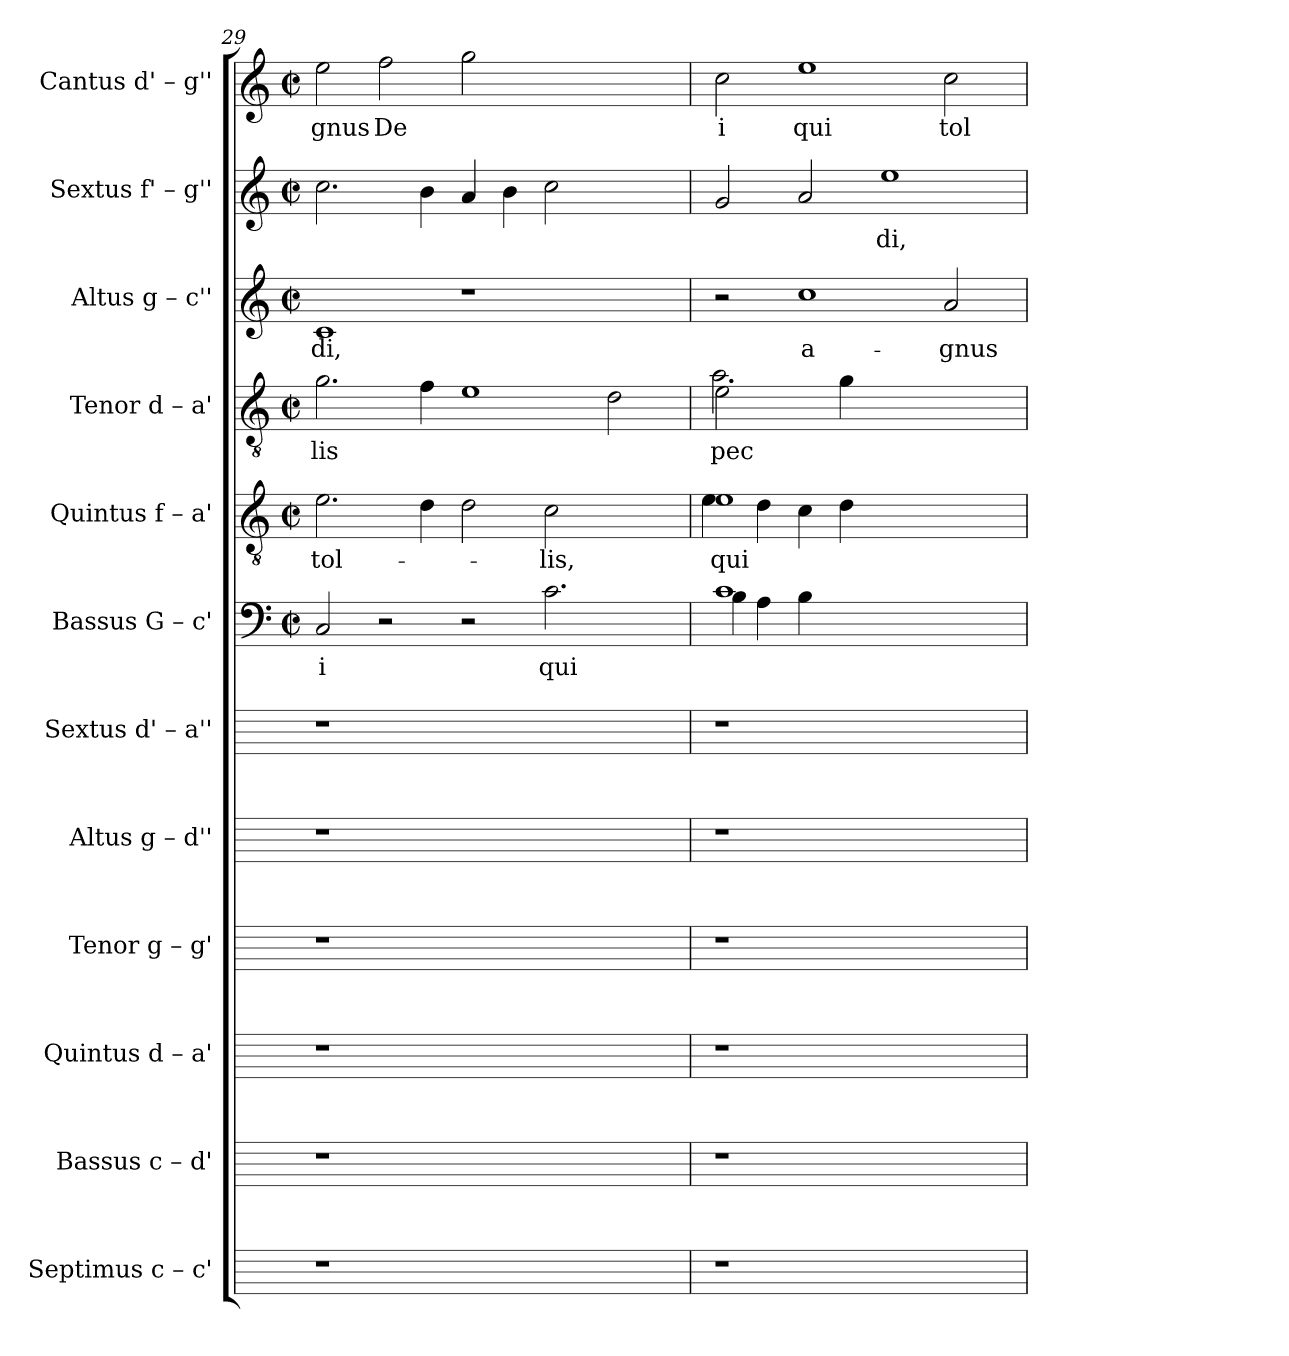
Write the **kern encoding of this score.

**kern	**kern	**kern	**kern	**kern	**kern	**kern	**text	**kern	**text	**kern	**text	**kern	**text	**kern	**text	**kern	**text
*part12	*part11	*part10	*part9	*part8	*part7	*part6	*part6	*part5	*part5	*part4	*part4	*part3	*part3	*part2	*part2	*part1	*part1
*staff12	*staff11	*staff10	*staff9	*staff8	*staff7	*staff6	*staff6	*staff5	*staff5	*staff4	*staff4	*staff3	*staff3	*staff2	*staff2	*staff1	*staff1
*I"Septimus  c – c'	*I"Bassus  c – d'	*I"Quintus  d – a'	*I"Tenor  g – g'	*I"Altus  g – d''	*I"Sextus  d' – a''	*I"Bassus  G – c'	*	*I"Quintus  f – a'	*	*I"Tenor  d – a'	*	*I"Altus  g – c''	*	*I"Sextus  f' – g''	*	*I"Cantus  d' – g''	*
!!LO:LB:g=z
*	*	*	*	*	*	*clefF4	*	*clefGv2	*	*clefGv2	*	*clefG2	*	*clefG2	*	*clefG2	*
*	*	*	*	*	*	*M2/2	*	*M2/2	*	*M2/2	*	*M2/2	*	*M2/2	*	*M2/2	*
*	*	*	*	*	*	*met(c|)	*	*met(c|)	*	*met(c|)	*	*met(c|)	*	*met(c|)	*	*met(c|)	*
=29	=29	=29	=29	=29	=29	=29	=29	=29	=29	=29	=29	=29	=29	=29	=29	=29	=29
!	!	!	!	!	!	!	!LO:LY:b:cj	!	!LO:LY:b	!	!LO:LY:b:cj	!	!LO:LY:b:cj	!	!	!	!LO:LY:b:cj
1r	1r	1r	1r	1r	1r	2C/	i	2.e\	tol-	2.g\	lis	1c	di,	2.cc\	.	2ee\	-gnus
!	!	!	!	!	!	!	!	!	!	!	!	!	!	!	!	!	!LO:LY:b
.	.	.	.	.	.	2r	.	.	.	.	.	.	.	.	.	2ff\	De
.	.	.	.	.	.	.	.	4d\	.	4f\	.	.	.	4b\	.	.	.
1.ryy	1.ryy	1.ryy	1.ryy	1.ryy	1.ryy	2r	.	2d\	.	1e	.	1r	.	4a/	.	2gg\	.
.	.	.	.	.	.	.	.	.	.	.	.	.	.	4b\	.	.	.
!	!	!	!	!	!	!	!LO:LY:b	!	!LO:LY:b:cj	!	!	!	!	!	!	!	!
.	.	.	.	.	.	2.c\	qui	2c\	-lis,	.	.	.	.	2cc\	.	1ryy	.
.	.	.	.	.	.	.	.	2ryy	.	2d\	.	2ryy	.	2ryy	.	.	.
.	.	.	.	.	.	4ryy	.	.	.	.	.	.	.	.	.	.	.
=30	=30	=30	=30	=30	=30	=30	=30	=30	=30	=30	=30	=30	=30	=30	=30	=30	=30
*	*	*	*	*	*	*^	*	*^	*	*	*	*	*	*	*	*	*
!	!	!	!	!	!	!	!	!	!	!	!LO:LY:b	!	!LO:LY:b	!	!	!	!	!	!LO:LY:b:cj
*	*	*	*	*	*	*	*	*	*	*	*	*^	*	*	*	*	*	*	*
1r	1r	1r	1r	1r	1r	1c	4B\	.	1e	4e\	qui	2e\	2.a\	pec	2r	.	2g/	.	2cc\	i
.	.	.	.	.	.	.	4A\	.	.	4d\	.	.	.	.	.	.	.	.	.	.
!	!	!	!	!	!	!	!	!	!	!	!	!	!	!	!	!LO:LY:b:cj	!	!	!	!LO:LY:b:cj
.	.	.	.	.	.	.	4B\	.	.	4c\	.	1ryy	.	.	1cc	a-	2a/	.	1ee	qui
.	.	.	.	.	.	.	1ryy	.	.	4d\	.	.	4g\	.	.	.	.	.	.	.
!	!	!	!	!	!	!	!	!	!	!	!	!	!	!	!	!	!	!LO:LY:b:cj	!	!
1ryy	1ryy	1ryy	1ryy	1ryy	1ryy	1ryy	.	.	1ryy	1ryy	.	.	1ryy	.	.	.	1ee	di,	.	.
!	!	!	!	!	!	!	!	!	!	!	!	!	!	!	!	!LO:LY:b:cj	!	!	!	!LO:LY:b
.	.	.	.	.	.	.	.	.	.	.	.	2ryy	.	.	2a/	-gnus	.	.	2cc\	tol
.	.	.	.	.	.	.	4ryy	.	.	.	.	.	.	.	.	.	.	.	.	.
*	*	*	*	*	*	*v	*v	*	*	*	*	*v	*v	*	*	*	*	*	*	*
*	*	*	*	*	*	*	*	*v	*v	*	*	*	*	*	*	*	*	*
=	=	=	=	=	=	=	=	=	=	=	=	=	=	=	=	=	=
*-	*-	*-	*-	*-	*-	*-	*-	*-	*-	*-	*-	*-	*-	*-	*-	*-	*-
